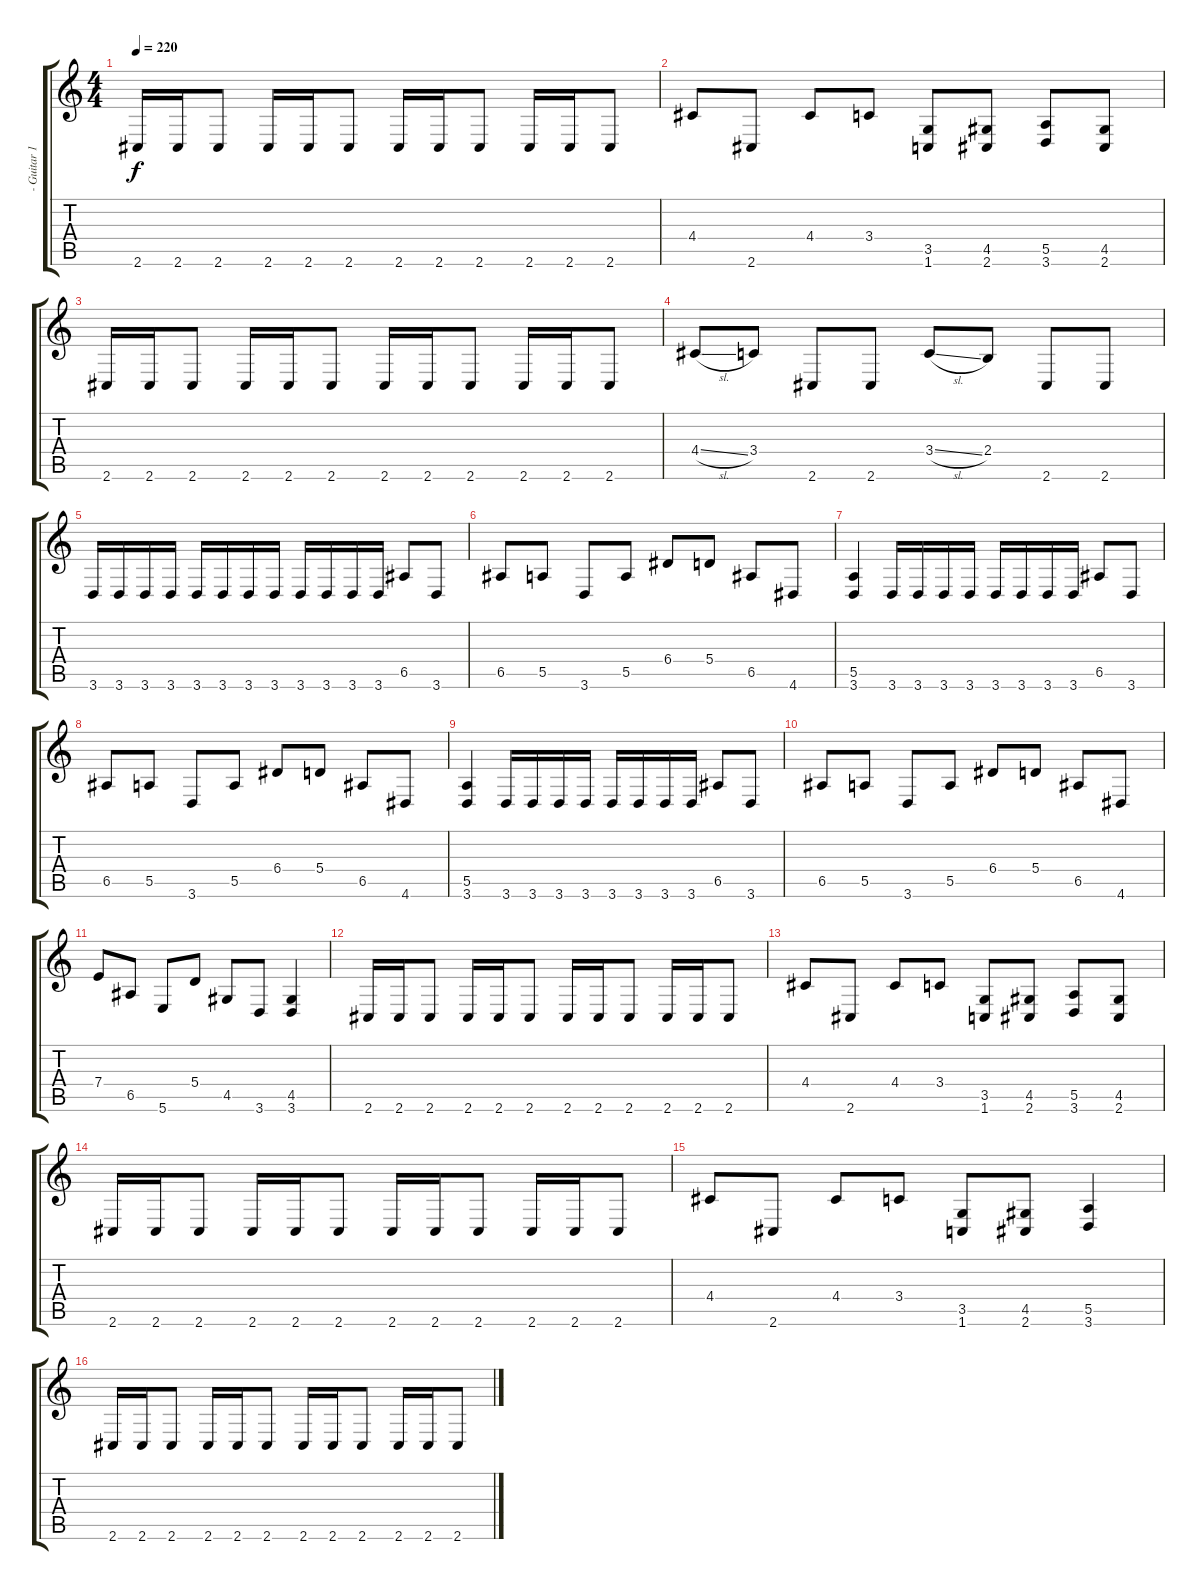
\track ("- Guitar 1 -" "- Guitar 1") {instrument distortionguitar}
\staff {score tabs}
\tuning (B3 Gb3 D3 A2 E2 B1) {hide}
\ts (4 4)
\tempo 220
\clef g2
\ks c
2.6.16{dy f} 2.6.16 2.6.8 2.6.16 2.6.16 2.6.8 2.6.16 2.6.16 2.6.8 2.6.16 2.6.16 2.6.8 |
4.4.8 2.6.8 4.4.8 3.4.8 (3.5 1.6).8 (4.5 2.6).8 (5.5 3.6).8 (4.5 2.6).8 |
2.6.16 2.6.16 2.6.8 2.6.16 2.6.16 2.6.8 2.6.16 2.6.16 2.6.8 2.6.16 2.6.16 2.6.8 |
4.4{sl}.8 3.4.8 2.6.8 2.6.8 3.4{sl}.8 2.4.8 2.6.8 2.6.8 |
3.6.16 3.6.16 3.6.16 3.6.16 3.6.16 3.6.16 3.6.16 3.6.16 3.6.16 3.6.16 3.6.16 3.6.16 6.5.8 3.6.8 |
6.5.8 5.5.8 3.6.8 5.5.8 6.4.8 5.4.8 6.5.8 4.6.8 |
(5.5 3.6).4 3.6.16 3.6.16 3.6.16 3.6.16 3.6.16 3.6.16 3.6.16 3.6.16 6.5.8 3.6.8 |
6.5.8 5.5.8 3.6.8 5.5.8 6.4.8 5.4.8 6.5.8 4.6.8 |
(5.5 3.6).4 3.6.16 3.6.16 3.6.16 3.6.16 3.6.16 3.6.16 3.6.16 3.6.16 6.5.8 3.6.8 |
6.5.8 5.5.8 3.6.8 5.5.8 6.4.8 5.4.8 6.5.8 4.6.8 |
7.4.8 6.5.8 5.6.8 5.4.8 4.5.8 3.6.8 (4.5 3.6).4 |
2.6.16 2.6.16 2.6.8 2.6.16 2.6.16 2.6.8 2.6.16 2.6.16 2.6.8 2.6.16 2.6.16 2.6.8 |
4.4.8 2.6.8 4.4.8 3.4.8 (3.5 1.6).8 (4.5 2.6).8 (5.5 3.6).8 (4.5 2.6).8 |
2.6.16 2.6.16 2.6.8 2.6.16 2.6.16 2.6.8 2.6.16 2.6.16 2.6.8 2.6.16 2.6.16 2.6.8 |
4.4.8 2.6.8 4.4.8 3.4.8 (3.5 1.6).8 (4.5 2.6).8 (5.5 3.6).4 |
2.6.16 2.6.16 2.6.8 2.6.16 2.6.16 2.6.8 2.6.16 2.6.16 2.6.8 2.6.16 2.6.16 2.6.8
